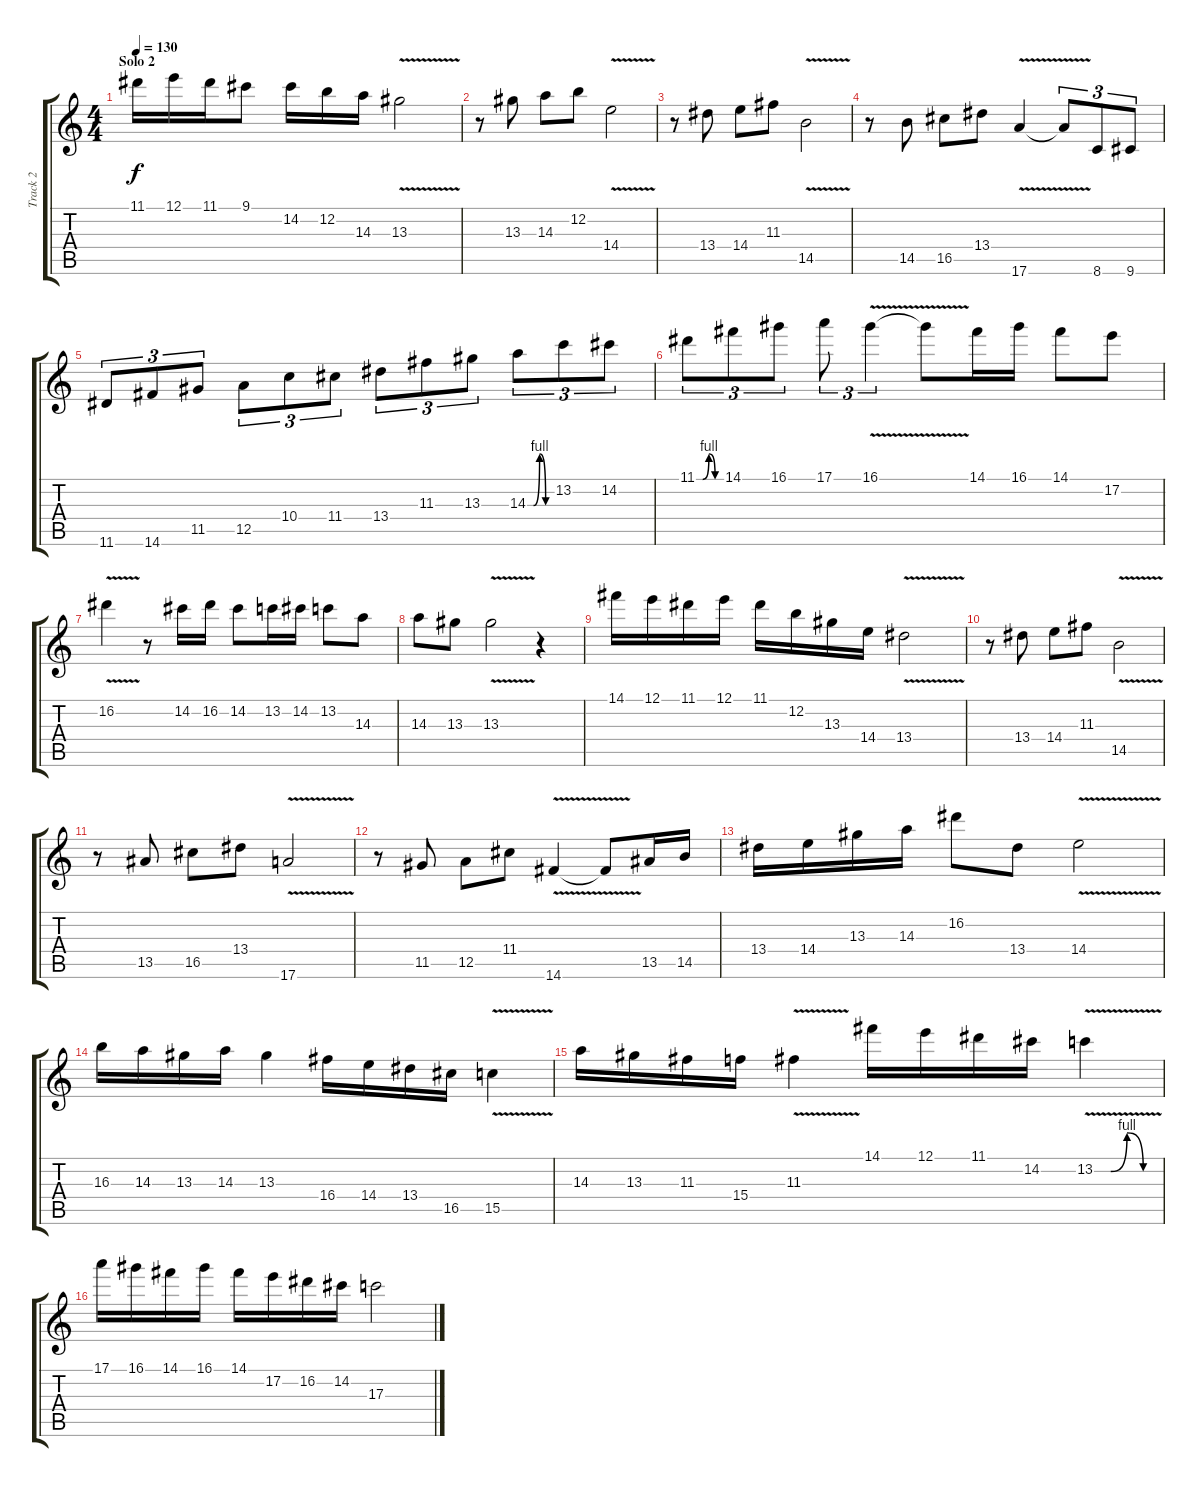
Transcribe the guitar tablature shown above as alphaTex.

\track ("Track 2" "Track 2") {instrument distortionguitar}
\staff {score tabs}
\tuning (E4 B3 G3 D3 A2 E2) {hide}
\ts (4 4)
\section ("" "Solo 2")
\tempo 130
\clef g2
\ks c
11.1.16{dy f} 12.1.16 11.1.16 9.1.8 14.2.16 12.2.16 14.3.16 13.3{v}.2 |
r.8 13.3.8 14.3.8 12.2.8 14.4{v}.2 |
r.8 13.4.8 14.4.8 11.3.8 14.5{v}.2 |
r.8 14.5.8 16.5.8 13.4.8 17.6{v}.4 17.6{t}.8{tu (3 2)} 8.6.8{tu (3 2)} 9.6.8{tu (3 2)} |
11.6.8{tu (3 2)} 14.6.8{tu (3 2)} 11.5.8{tu (3 2)} 12.5.8{tu (3 2)} 10.4.8{tu (3 2)} 11.4.8{tu (3 2)} 13.4.8{tu (3 2)} 11.3.8{tu (3 2)} 13.3.8{tu (3 2)} 14.3{be (custom 0 0 15 0 30 4 45 0 60 0)}.8{tu (3 2)} 13.2.8{tu (3 2)} 14.2.8{tu (3 2)} |
11.1{be (custom 0 0 15 0 30 4 45 0 60 0)}.8{tu (3 2)} 14.1.8{tu (3 2)} 16.1.8{tu (3 2)} 17.1.8{tu (3 2)} 16.1{v}.4{tu (3 2)} 16.1{t}.8 14.1.16 16.1.16 14.1.8 17.2.8 |
16.2{v}.4 r.8 14.2.16 16.2.16 14.2.8 13.2.16 14.2.16 13.2.8 14.3.8 |
14.3.8 13.3.8 13.3{v}.2 r.4 |
14.1.16 12.1.16 11.1.16 12.1.16 11.1.16 12.2.16 13.3.16 14.4.16 13.4{v}.2 |
r.8 13.4.8 14.4.8 11.3.8 14.5{v}.2 |
r.8 13.5.8 16.5.8 13.4.8 17.6{v}.2 |
r.8 11.5.8 12.5.8 11.4.8 14.6{v}.4 14.6{t}.8 13.5.16 14.5.16 |
13.4.16 14.4.16 13.3.16 14.3.16 16.2.8 13.4.8 14.4{v}.2 |
16.3.16 14.3.16 13.3.16 14.3.16 13.3.4 16.4.16 14.4.16 13.4.16 16.5.16 15.5{v}.4 |
14.3.16 13.3.16 11.3.16 15.4.16 11.3{v}.4 14.1.16 12.1.16 11.1.16 14.2.16 13.2{be (custom 0 0 15 0 30 4 45 0 60 0) v}.4 |
17.1.16 16.1.16 14.1.16 16.1.16 14.1.16 17.2.16 16.2.16 14.2.16 17.3.2
